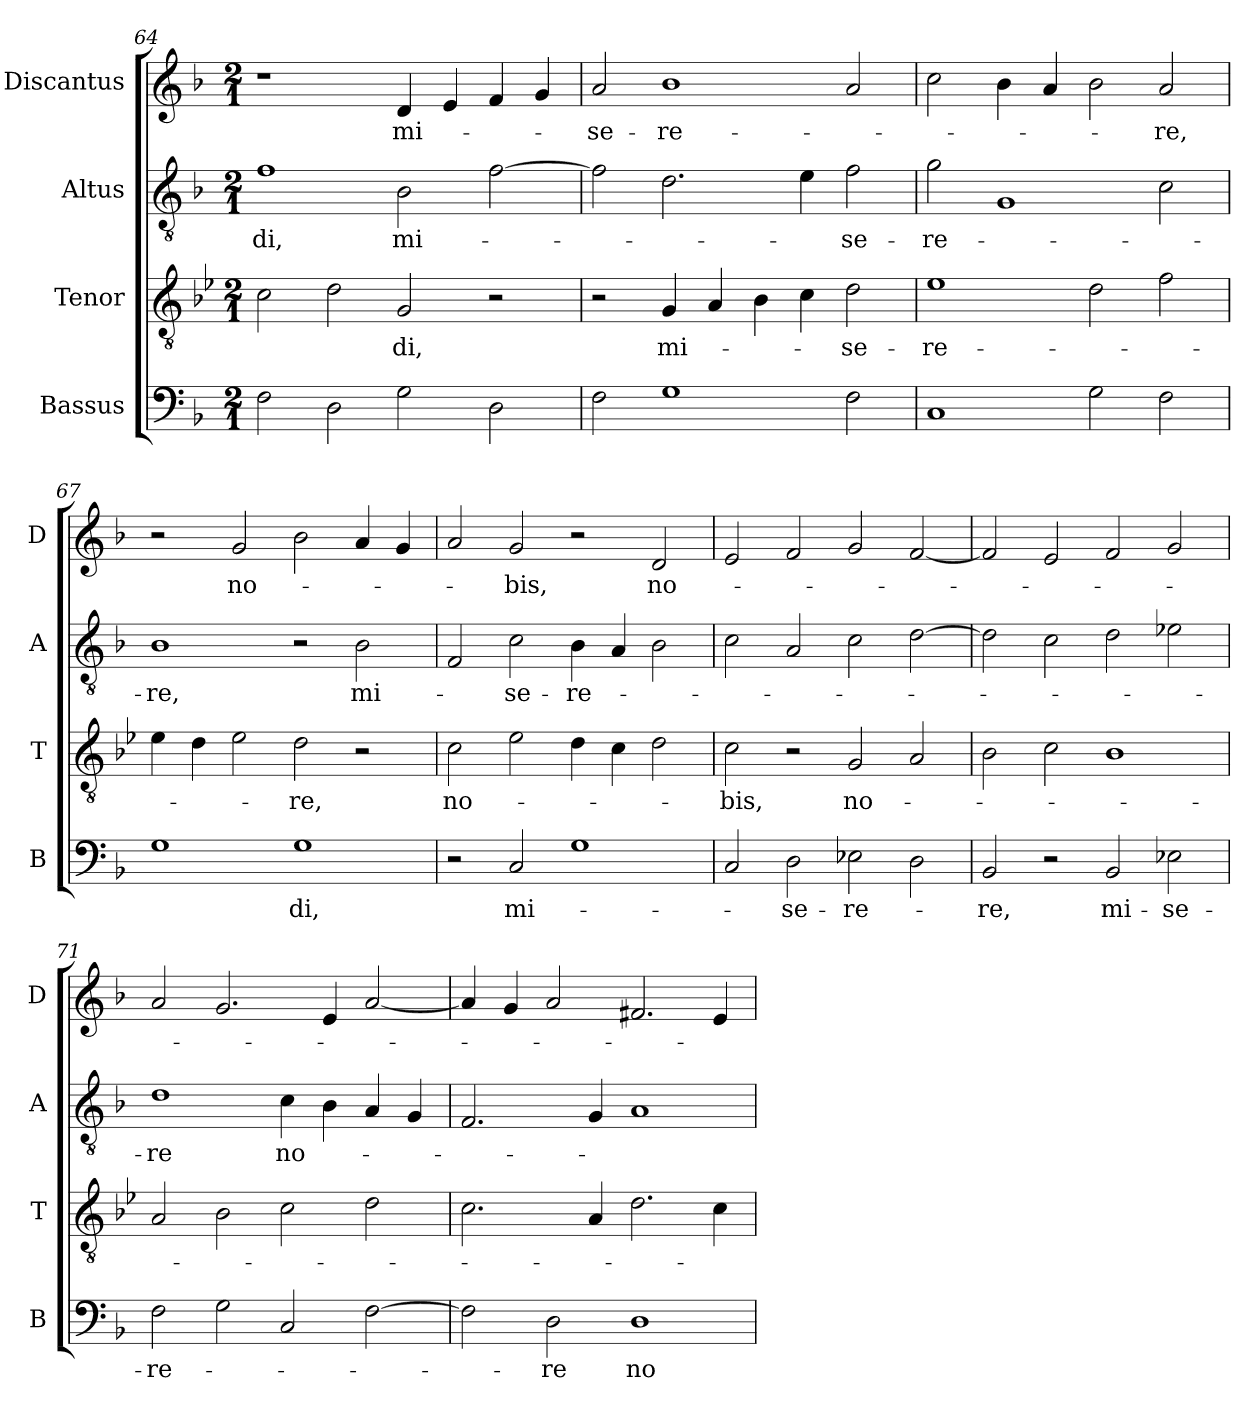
**kern	**text	**kern	**text	**kern	**text	**kern	**text
*part4	*part4	*part3	*part3	*part2	*part2	*part1	*part1
*staff4	*staff4	*staff3	*staff3	*staff2	*staff2	*staff1	*staff1
*I"Bassus	*	*I"Tenor	*	*I"Altus	*	*I"Discantus	*
*I'B	*	*I'T	*	*I'A	*	*I'D	*
*clefF4	*	*clefGv2	*	*clefGv2	*	*clefG2	*
*k[b-]	*	*k[b-e-]	*	*k[b-]	*	*k[b-]	*
*M2/1	*	*M2/1	*	*M2/1	*	*M2/1	*
=64	=64	=64	=64	=64	=64	=64	=64
2F\	.	2c\	.	1f	-di,	1r	.
2D\	.	2d\	.	.	.	.	.
2G\	.	2G/	-di,	2B-\	mi-	4d/	mi-
.	.	.	.	.	.	4e/	.
2D\	.	2r	.	[2f\	.	4f/	.
.	.	.	.	.	.	4g/	.
=65	=65	=65	=65	=65	=65	=65	=65
2F\	.	2r	.	2f\]	.	2a/	-se-
1G	.	4G/	mi-	2.d\	.	1b-	-re-
.	.	4A/	.	.	.	.	.
.	.	4B-\	.	.	.	.	.
.	.	4c\	.	4e\	.	.	.
2F\	.	2d\	-se-	2f\	-se-	2a/	.
=66	=66	=66	=66	=66	=66	=66	=66
1C	.	1e-	-re-	2g\	-re-	2cc\	.
.	.	.	.	1G	.	4b-\	.
.	.	.	.	.	.	4a/	.
2G\	.	2d\	.	.	.	2b-\	.
2F\	.	2f\	.	2c\	.	2a/	-re,
=67	=67	=67	=67	=67	=67	=67	=67
1G	.	4e-\	.	1B-	-re,	2r	.
.	.	4d\	.	.	.	.	.
.	.	2e-\	.	.	.	2g/	no-
1G	-di,	2d\	-re,	2r	.	2b-\	.
.	.	2r	.	2B-\	mi-	4a/	.
.	.	.	.	.	.	4g/	.
=68	=68	=68	=68	=68	=68	=68	=68
2r	.	2c\	no-	2F/	.	2a/	.
2C/	mi-	2e-\	.	2c\	-se-	2g/	-bis,
1G	.	4d\	.	4B-\	-re-	2r	.
.	.	4c\	.	4A/	.	.	.
.	.	2d\	.	2B-\	.	2d/	no-
=69	=69	=69	=69	=69	=69	=69	=69
2C/	.	2c\	-bis,	2c\	.	2e/	.
2D\	-se-	2r	.	2A/	.	2f/	.
2E-X\	-re-	2G/	no-	2c\	.	2g/	.
2D\	.	2A/	.	[2d\	.	[2f/	.
=70	=70	=70	=70	=70	=70	=70	=70
2BB-/	-re,	2B-\	.	2d\]	.	2f/]	.
2r	.	2c\	.	2c\	.	2e/	.
2BB-/	mi-	1B-	.	2d\	.	2f/	.
2E-X\	-se-	.	.	2e-X\	.	2g/	.
=71	=71	=71	=71	=71	=71	=71	=71
2F\	-re-	2A/	.	1d	-re	2a/	.
2G\	.	2B-\	.	.	.	2.g/	.
2C/	.	2c\	.	4c\	no-	.	.
.	.	.	.	4B-\	.	4e/	.
[2F\	.	2d\	.	4A/	.	[2a/	.
.	.	.	.	4G/	.	.	.
=72	=72	=72	=72	=72	=72	=72	=72
2F\]	.	2.c\	.	2.F/	.	4a/]	.
.	.	.	.	.	.	4g/	.
2D\	-re	.	.	.	.	2a/	.
.	.	4A/	.	4G/	.	.	.
1D	no-	2.d\	.	1A	.	2.f#X/	.
.	.	4c\	.	.	.	4e/	.
=	=	=	=	=	=	=	=
*-	*-	*-	*-	*-	*-	*-	*-
